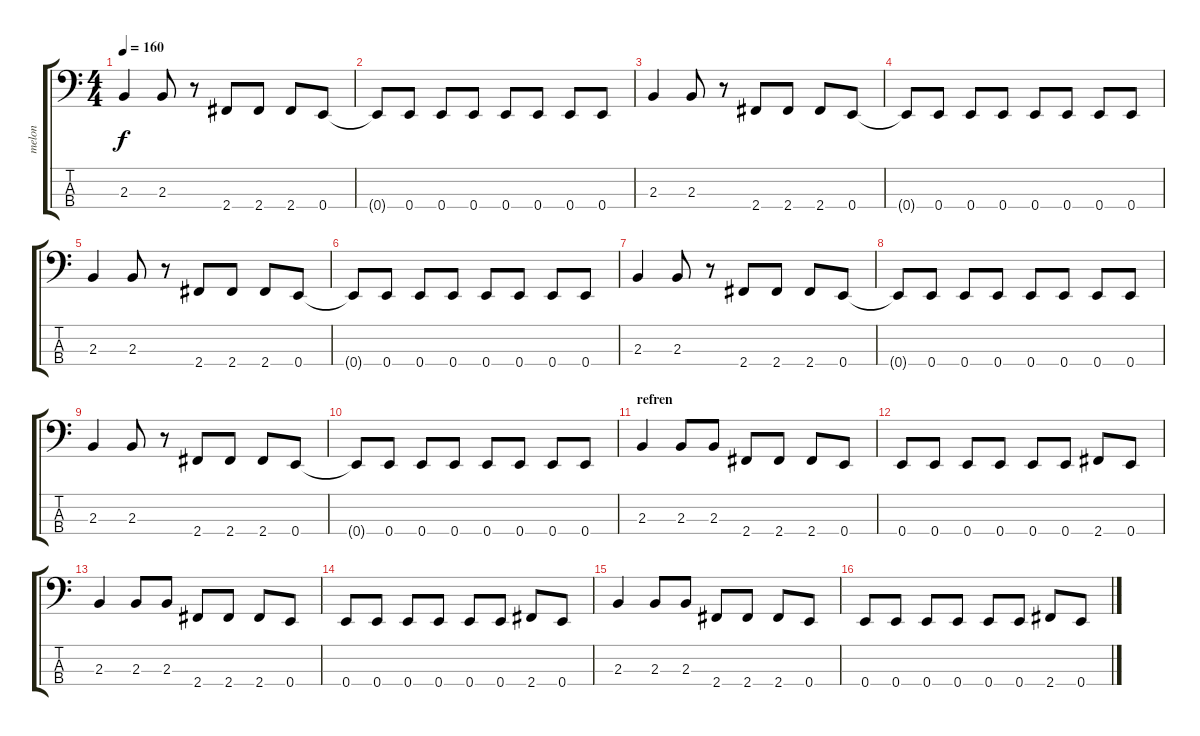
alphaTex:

\track ("melon" "melon") {instrument electricbasspick}
\staff {score tabs}
\tuning (G2 D2 A1 E1) {hide}
\ts (4 4)
\tempo 160
\clef f4
\ks c
2.3.4{dy f} 2.3.8 r.8 2.4.8 2.4.8 2.4.8 0.4.8 |
0.4{t}.8 0.4.8 0.4.8 0.4.8 0.4.8 0.4.8 0.4.8 0.4.8 |
2.3.4 2.3.8 r.8 2.4.8 2.4.8 2.4.8 0.4.8 |
0.4{t}.8 0.4.8 0.4.8 0.4.8 0.4.8 0.4.8 0.4.8 0.4.8 |
2.3.4 2.3.8 r.8 2.4.8 2.4.8 2.4.8 0.4.8 |
0.4{t}.8 0.4.8 0.4.8 0.4.8 0.4.8 0.4.8 0.4.8 0.4.8 |
2.3.4 2.3.8 r.8 2.4.8 2.4.8 2.4.8 0.4.8 |
0.4{t}.8 0.4.8 0.4.8 0.4.8 0.4.8 0.4.8 0.4.8 0.4.8 |
2.3.4 2.3.8 r.8 2.4.8 2.4.8 2.4.8 0.4.8 |
0.4{t}.8 0.4.8 0.4.8 0.4.8 0.4.8 0.4.8 0.4.8 0.4.8 |
\section ("" "refren")
2.3.4 2.3.8 2.3.8 2.4.8 2.4.8 2.4.8 0.4.8 |
0.4.8 0.4.8 0.4.8 0.4.8 0.4.8 0.4.8 2.4.8 0.4.8 |
2.3.4 2.3.8 2.3.8 2.4.8 2.4.8 2.4.8 0.4.8 |
0.4.8 0.4.8 0.4.8 0.4.8 0.4.8 0.4.8 2.4.8 0.4.8 |
2.3.4 2.3.8 2.3.8 2.4.8 2.4.8 2.4.8 0.4.8 |
0.4.8 0.4.8 0.4.8 0.4.8 0.4.8 0.4.8 2.4.8 0.4.8
